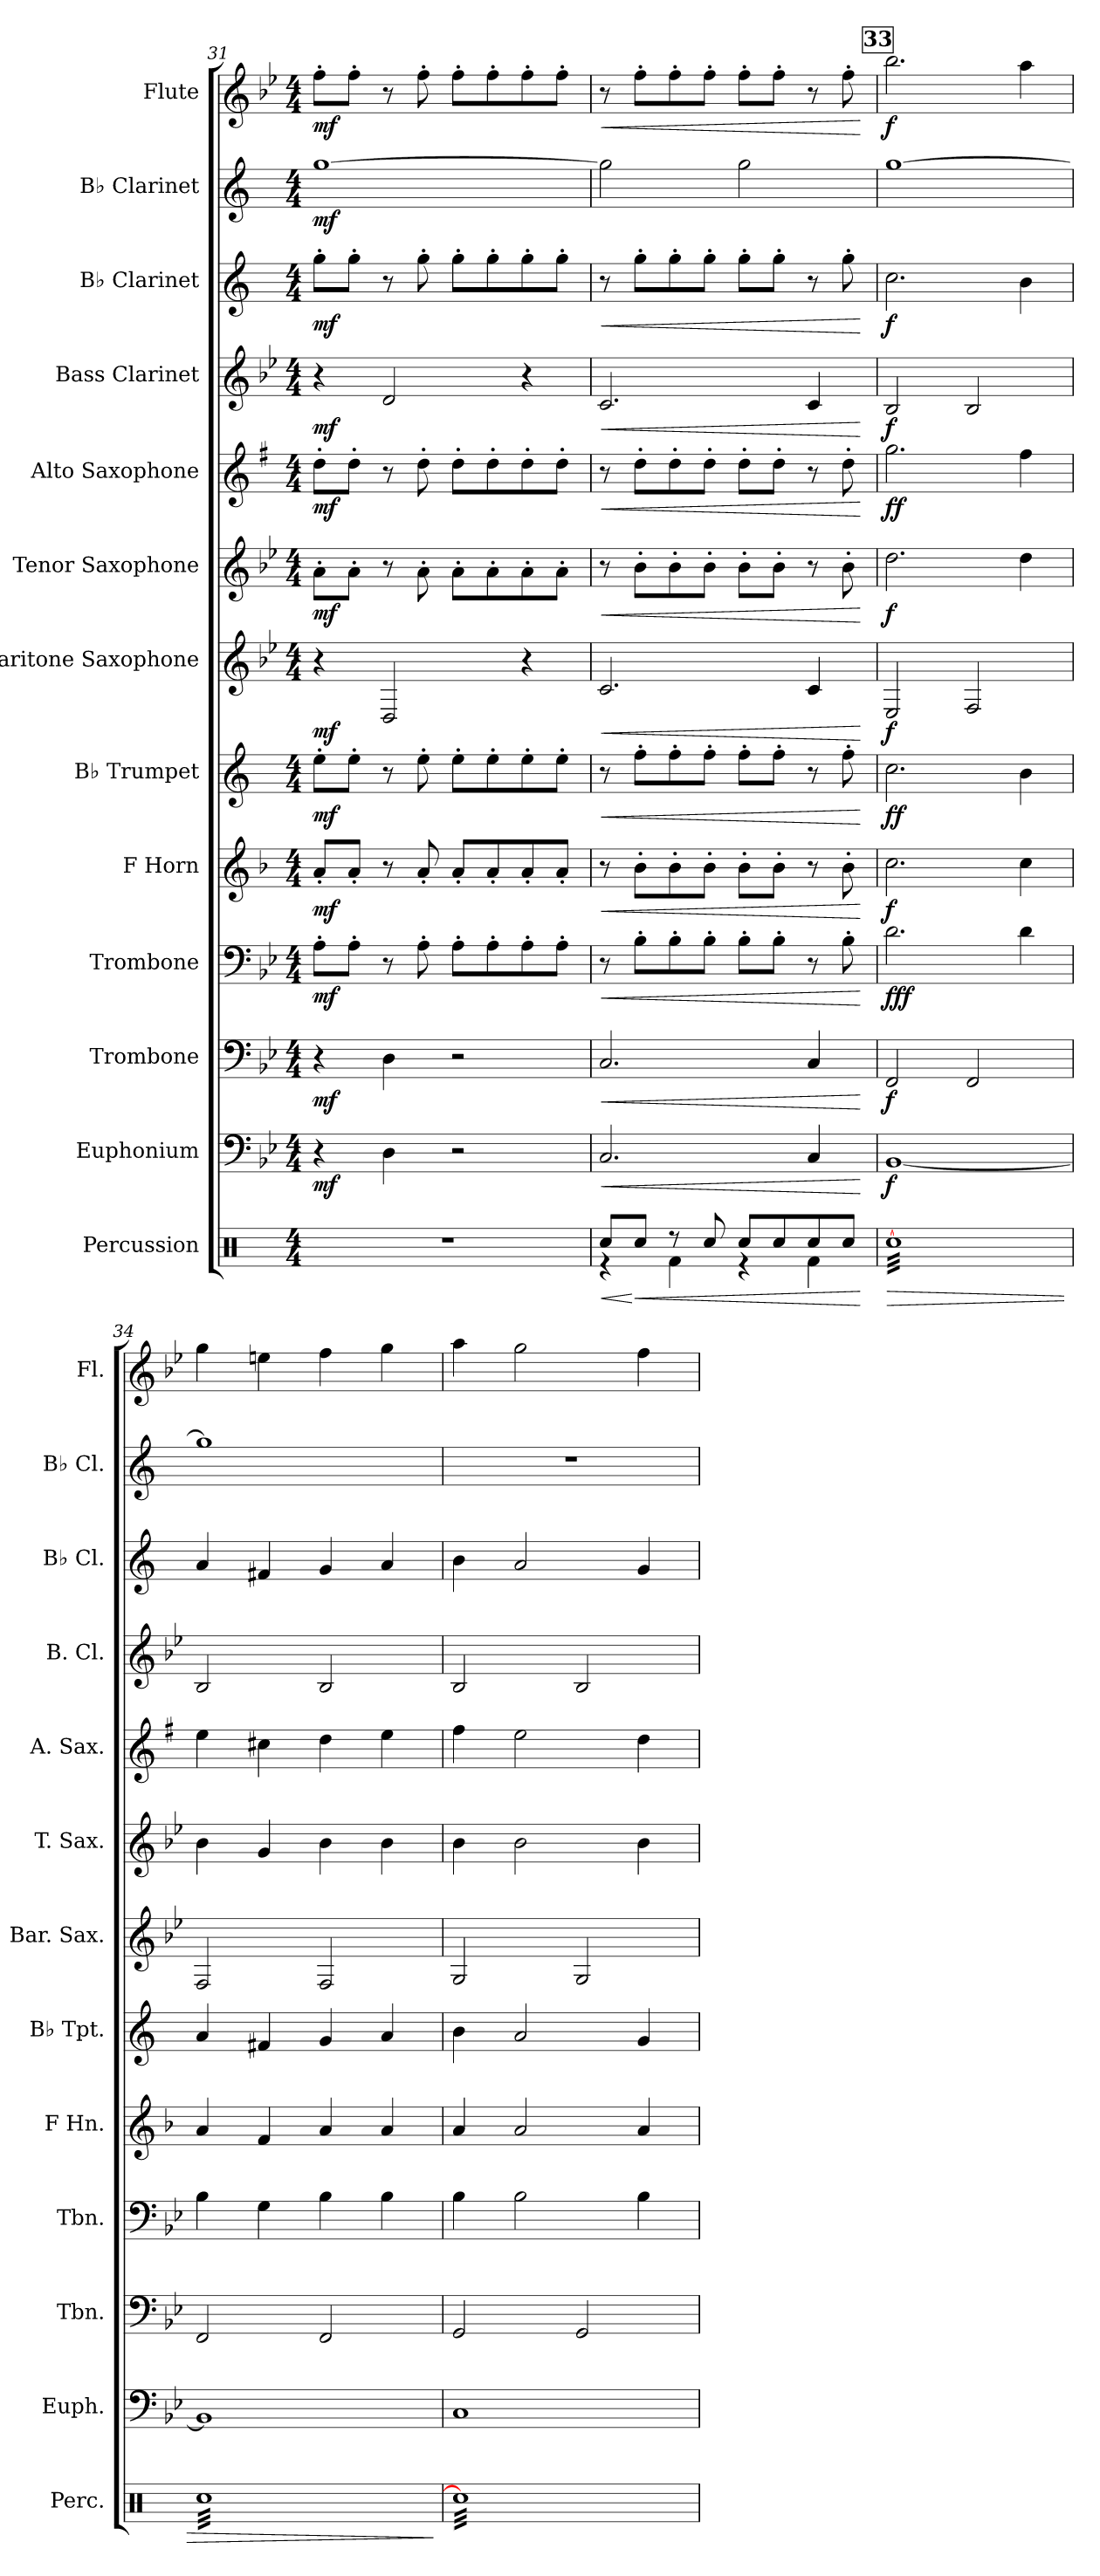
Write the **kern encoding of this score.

**kern	**dynam	**kern	**dynam	**kern	**dynam	**kern	**dynam	**kern	**dynam	**kern	**dynam	**kern	**dynam	**kern	**dynam	**kern	**dynam	**kern	**dynam	**kern	**dynam	**kern	**dynam	**kern	**dynam
*part13	*part13	*part12	*part12	*part11	*part11	*part10	*part10	*part9	*part9	*part8	*part8	*part7	*part7	*part6	*part6	*part5	*part5	*part4	*part4	*part3	*part3	*part2	*part2	*part1	*part1
*staff13	*staff13	*staff12	*staff12	*staff11	*staff11	*staff10	*staff10	*staff9	*staff9	*staff8	*staff8	*staff7	*staff7	*staff6	*staff6	*staff5	*staff5	*staff4	*staff4	*staff3	*staff3	*staff2	*staff2	*staff1	*staff1
*I"Percussion	*	*I"Euphonium	*	*I"Trombone	*	*I"Trombone	*	*I"F Horn	*	*I"B♭ Trumpet	*	*I"Baritone Saxophone	*	*I"Tenor Saxophone	*	*I"Alto Saxophone	*	*I"Bass Clarinet	*	*I"B♭ Clarinet	*	*I"B♭ Clarinet	*	*I"Flute	*
*I'Perc.	*	*I'Euph.	*	*I'Tbn.	*	*I'Tbn.	*	*I'F Hn.	*	*I'B♭ Tpt.	*	*I'Bar. Sax.	*	*I'T. Sax.	*	*I'A. Sax.	*	*I'B. Cl.	*	*I'B♭ Cl.	*	*I'B♭ Cl.	*	*I'Fl.	*
*clefX	*	*clefF4	*	*clefF4	*	*clefF4	*	*clefG2	*	*clefG2	*	*clefG2	*	*clefG2	*	*clefG2	*	*clefG2	*	*clefG2	*	*clefG2	*	*clefG2	*
*	*	*	*	*	*	*	*	*ITrd4c7	*	*ITrd1c2	*	*ITrd12c21	*	*ITrd8c14	*	*ITrd5c9	*	*ITrd8c14	*	*ITrd1c2	*	*ITrd1c2	*	*	*
*k[]	*	*k[b-e-]	*	*k[b-e-]	*	*k[b-e-]	*	*k[b-e-]	*	*k[b-e-]	*	*k[b-e-]	*	*k[b-e-]	*	*k[b-e-]	*	*k[b-e-]	*	*k[b-e-]	*	*k[b-e-]	*	*k[b-e-]	*
*M4/4	*	*M4/4	*	*M4/4	*	*M4/4	*	*M4/4	*	*M4/4	*	*M4/4	*	*M4/4	*	*M4/4	*	*M4/4	*	*M4/4	*	*M4/4	*	*M4/4	*
=31	=31	=31	=31	=31	=31	=31	=31	=31	=31	=31	=31	=31	=31	=31	=31	=31	=31	=31	=31	=31	=31	=31	=31	=31	=31
!	!	!	!LO:DY:b	!	!LO:DY:b	!	!LO:DY:b	!	!LO:DY:b	!	!LO:DY:b	!	!LO:DY:b	!	!LO:DY:b	!	!LO:DY:b	!	!LO:DY:b	!	!LO:DY:b	!	!LO:DY:b	!	!LO:DY:b
1r	.	4r	mf	4r	mf	8A'\L	mf	8d'/L	mf	8dd'\L	mf	4r	mf	8A'\L	mf	8f'\L	mf	4r	mf	8ff'\L	mf	[1ff	mf	8ff'\L	mf
.	.	.	.	.	.	8A'\J	.	8d'/J	.	8dd'\J	.	.	.	8A'\J	.	8f'\J	.	.	.	8ff'\J	.	.	.	8ff'\J	.
.	.	4D\	.	4D\	.	8r	.	8r	.	8r	.	2DD/	.	8r	.	8r	.	2D/	.	8r	.	.	.	8r	.
.	.	.	.	.	.	8A'\	.	8d'/	.	8dd'\	.	.	.	8A'\	.	8f'\	.	.	.	8ff'\	.	.	.	8ff'\	.
.	.	2r	.	2r	.	8A'\L	.	8d'/L	.	8dd'\L	.	.	.	8A'\L	.	8f'\L	.	.	.	8ff'\L	.	.	.	8ff'\L	.
.	.	.	.	.	.	8A'\	.	8d'/	.	8dd'\	.	.	.	8A'\	.	8f'\	.	.	.	8ff'\	.	.	.	8ff'\	.
.	.	.	.	.	.	8A'\	.	8d'/	.	8dd'\	.	4r	.	8A'\	.	8f'\	.	4r	.	8ff'\	.	.	.	8ff'\	.
.	.	.	.	.	.	8A'\J	.	8d'/J	.	8dd'\J	.	.	.	8A'\J	.	8f'\J	.	.	.	8ff'\J	.	.	.	8ff'\J	.
=32	=32	=32	=32	=32	=32	=32	=32	=32	=32	=32	=32	=32	=32	=32	=32	=32	=32	=32	=32	=32	=32	=32	=32	=32	=32
!	!LO:HP:b	!	!LO:HP:b	!	!LO:HP:b	!	!LO:HP:b	!	!LO:HP:b	!	!LO:HP:b	!	!LO:HP:b	!	!LO:HP:b	!	!LO:HP:b	!	!LO:HP:b	!	!LO:HP:b	!	!	!	!LO:HP:b
*^	*	*	*	*	*	*	*	*	*	*	*	*	*	*	*	*	*	*	*	*	*	*	*	*	*
8Rcc/L	4r	<	2.C/	<	2.C/	<	8r	<	8r	<	8r	<	2.C/	<	8r	<	8r	<	2.C/	<	8r	<	2ff\]	.	8r	<
!	!	!LO:HP:n=1:b	!	!	!	!	!	!	!	!	!	!	!	!	!	!	!	!	!	!	!	!	!	!	!	!
8Rcc/J	.	[ <	.	.	.	.	8B-'\L	.	8e-'\L	.	8ee-'\L	.	.	.	8B-'\L	.	8f'\L	.	.	.	8ff'\L	.	.	.	8ff'\L	.
8r	4Rf\	.	.	.	.	.	8B-'\	.	8e-'\	.	8ee-'\	.	.	.	8B-'\	.	8f'\	.	.	.	8ff'\	.	.	.	8ff'\	.
8Rcc/	.	.	.	.	.	.	8B-'\J	.	8e-'\J	.	8ee-'\J	.	.	.	8B-'\J	.	8f'\J	.	.	.	8ff'\J	.	.	.	8ff'\J	.
8Rcc/L	4r	.	.	.	.	.	8B-'\L	.	8e-'\L	.	8ee-'\L	.	.	.	8B-'\L	.	8f'\L	.	.	.	8ff'\L	.	2ff\	.	8ff'\L	.
8Rcc/	.	.	.	.	.	.	8B-'\J	.	8e-'\J	.	8ee-'\J	.	.	.	8B-'\J	.	8f'\J	.	.	.	8ff'\J	.	.	.	8ff'\J	.
8Rcc/	4Rf\	.	4C/	.	4C/	.	8r	.	8r	.	8r	.	4C/	.	8r	.	8r	.	4C/	.	8r	.	.	.	8r	.
8Rcc/J	.	.	.	.	.	.	8B-'\	.	8e-'\	.	8ee-'\	.	.	.	8B-'\	.	8f'\	.	.	.	8ff'\	.	.	.	8ff'\	.
*v	*v	*	*	*	*	*	*	*	*	*	*	*	*	*	*	*	*	*	*	*	*	*	*	*	*	*
.	[	.	[	.	[	.	[	.	[	.	[	.	[	.	[	.	[	.	[	.	[	.	.	.	[
!!LO:REH:place=s1:a:B:fs=14:t=33
=33	=33	=33	=33	=33	=33	=33	=33	=33	=33	=33	=33	=33	=33	=33	=33	=33	=33	=33	=33	=33	=33	=33	=33	=33	=33
!	!LO:HP:b	!	!LO:DY:b	!	!LO:DY:b	!	!LO:DY:b	!	!	!	!	!	!	!	!	!	!	!	!	!	!	!	!	!	!
!	!	!	!	!	!	!	!LO:DY:n=1:b	!	!	!	!	!	!	!	!	!	!	!	!	!	!	!	!	!	!
!	!	!	!	!	!	!	!LO:DY:n=2:b	!	!LO:DY:b	!	!LO:DY:b	!	!	!	!	!	!	!	!	!	!	!	!	!	!
!	!	!	!	!	!	!	!	!	!	!	!LO:DY:n=1:b	!	!LO:DY:b	!	!LO:DY:b	!	!LO:DY:b	!	!	!	!	!	!	!	!
!	!	!	!	!	!	!	!	!	!	!	!	!	!	!	!	!	!LO:DY:n=1:b	!	!LO:DY:b	!	!LO:DY:b	!	!	!	!LO:DY:b
*tremolo	*	*	*	*	*	*	*	*	*	*	*	*	*	*	*	*	*	*	*	*	*	*	*	*	*
[32RccLLL	>	[1BB-	f	2FF/	f	2.d\	f f f	2.f\	f	2.b-\	f f	2EE-/	f	2.d\	f	2.b-\	f f	2BB-/	f	2.b-\	f	[1ff	.	2.bb-\	f
32Rcc	.	.	.	.	.	.	.	.	.	.	.	.	.	.	.	.	.	.	.	.	.	.	.	.	.
32Rcc	.	.	.	.	.	.	.	.	.	.	.	.	.	.	.	.	.	.	.	.	.	.	.	.	.
32Rcc	.	.	.	.	.	.	.	.	.	.	.	.	.	.	.	.	.	.	.	.	.	.	.	.	.
32Rcc	.	.	.	.	.	.	.	.	.	.	.	.	.	.	.	.	.	.	.	.	.	.	.	.	.
32Rcc	.	.	.	.	.	.	.	.	.	.	.	.	.	.	.	.	.	.	.	.	.	.	.	.	.
32Rcc	.	.	.	.	.	.	.	.	.	.	.	.	.	.	.	.	.	.	.	.	.	.	.	.	.
32Rcc	.	.	.	.	.	.	.	.	.	.	.	.	.	.	.	.	.	.	.	.	.	.	.	.	.
32Rcc	.	.	.	.	.	.	.	.	.	.	.	.	.	.	.	.	.	.	.	.	.	.	.	.	.
32Rcc	.	.	.	.	.	.	.	.	.	.	.	.	.	.	.	.	.	.	.	.	.	.	.	.	.
32Rcc	.	.	.	.	.	.	.	.	.	.	.	.	.	.	.	.	.	.	.	.	.	.	.	.	.
32Rcc	.	.	.	.	.	.	.	.	.	.	.	.	.	.	.	.	.	.	.	.	.	.	.	.	.
32Rcc	.	.	.	.	.	.	.	.	.	.	.	.	.	.	.	.	.	.	.	.	.	.	.	.	.
32Rcc	.	.	.	.	.	.	.	.	.	.	.	.	.	.	.	.	.	.	.	.	.	.	.	.	.
32Rcc	.	.	.	.	.	.	.	.	.	.	.	.	.	.	.	.	.	.	.	.	.	.	.	.	.
32Rcc	.	.	.	.	.	.	.	.	.	.	.	.	.	.	.	.	.	.	.	.	.	.	.	.	.
32Rcc	.	.	.	2FF/	.	.	.	.	.	.	.	2FF/	.	.	.	.	.	2BB-/	.	.	.	.	.	.	.
32Rcc	.	.	.	.	.	.	.	.	.	.	.	.	.	.	.	.	.	.	.	.	.	.	.	.	.
32Rcc	.	.	.	.	.	.	.	.	.	.	.	.	.	.	.	.	.	.	.	.	.	.	.	.	.
32Rcc	.	.	.	.	.	.	.	.	.	.	.	.	.	.	.	.	.	.	.	.	.	.	.	.	.
32Rcc	.	.	.	.	.	.	.	.	.	.	.	.	.	.	.	.	.	.	.	.	.	.	.	.	.
32Rcc	.	.	.	.	.	.	.	.	.	.	.	.	.	.	.	.	.	.	.	.	.	.	.	.	.
32Rcc	.	.	.	.	.	.	.	.	.	.	.	.	.	.	.	.	.	.	.	.	.	.	.	.	.
32Rcc	.	.	.	.	.	.	.	.	.	.	.	.	.	.	.	.	.	.	.	.	.	.	.	.	.
32Rcc	.	.	.	.	.	4d\	.	4f\	.	4a\	.	.	.	4d\	.	4a\	.	.	.	4a\	.	.	.	4aa\	.
32Rcc	.	.	.	.	.	.	.	.	.	.	.	.	.	.	.	.	.	.	.	.	.	.	.	.	.
32Rcc	.	.	.	.	.	.	.	.	.	.	.	.	.	.	.	.	.	.	.	.	.	.	.	.	.
32Rcc	.	.	.	.	.	.	.	.	.	.	.	.	.	.	.	.	.	.	.	.	.	.	.	.	.
32Rcc	.	.	.	.	.	.	.	.	.	.	.	.	.	.	.	.	.	.	.	.	.	.	.	.	.
32Rcc	.	.	.	.	.	.	.	.	.	.	.	.	.	.	.	.	.	.	.	.	.	.	.	.	.
32Rcc	.	.	.	.	.	.	.	.	.	.	.	.	.	.	.	.	.	.	.	.	.	.	.	.	.
32RccJJJ	.	.	.	.	.	.	.	.	.	.	.	.	.	.	.	.	.	.	.	.	.	.	.	.	.
!!LO:PB:g=z
=34	=34	=34	=34	=34	=34	=34	=34	=34	=34	=34	=34	=34	=34	=34	=34	=34	=34	=34	=34	=34	=34	=34	=34	=34	=34
32RccLLL	.	1BB-]	.	2FF/	.	4B-\	.	4d/	.	4g/	.	2FF/	.	4B-\	.	4g\	.	2BB-/	.	4g/	.	1ff]	.	4gg\	.
32Rcc	.	.	.	.	.	.	.	.	.	.	.	.	.	.	.	.	.	.	.	.	.	.	.	.	.
32Rcc	.	.	.	.	.	.	.	.	.	.	.	.	.	.	.	.	.	.	.	.	.	.	.	.	.
32Rcc	.	.	.	.	.	.	.	.	.	.	.	.	.	.	.	.	.	.	.	.	.	.	.	.	.
32Rcc	.	.	.	.	.	.	.	.	.	.	.	.	.	.	.	.	.	.	.	.	.	.	.	.	.
32Rcc	.	.	.	.	.	.	.	.	.	.	.	.	.	.	.	.	.	.	.	.	.	.	.	.	.
32Rcc	.	.	.	.	.	.	.	.	.	.	.	.	.	.	.	.	.	.	.	.	.	.	.	.	.
32Rcc	.	.	.	.	.	.	.	.	.	.	.	.	.	.	.	.	.	.	.	.	.	.	.	.	.
32Rcc	.	.	.	.	.	4G\	.	4B-/	.	4en/	.	.	.	4G/	.	4en\	.	.	.	4en/	.	.	.	4een\	.
32Rcc	.	.	.	.	.	.	.	.	.	.	.	.	.	.	.	.	.	.	.	.	.	.	.	.	.
32Rcc	.	.	.	.	.	.	.	.	.	.	.	.	.	.	.	.	.	.	.	.	.	.	.	.	.
32Rcc	.	.	.	.	.	.	.	.	.	.	.	.	.	.	.	.	.	.	.	.	.	.	.	.	.
32Rcc	.	.	.	.	.	.	.	.	.	.	.	.	.	.	.	.	.	.	.	.	.	.	.	.	.
32Rcc	.	.	.	.	.	.	.	.	.	.	.	.	.	.	.	.	.	.	.	.	.	.	.	.	.
32Rcc	.	.	.	.	.	.	.	.	.	.	.	.	.	.	.	.	.	.	.	.	.	.	.	.	.
32Rcc	.	.	.	.	.	.	.	.	.	.	.	.	.	.	.	.	.	.	.	.	.	.	.	.	.
32Rcc	.	.	.	2FF/	.	4B-\	.	4d/	.	4f/	.	2FF/	.	4B-\	.	4f\	.	2BB-/	.	4f/	.	.	.	4ff\	.
32Rcc	.	.	.	.	.	.	.	.	.	.	.	.	.	.	.	.	.	.	.	.	.	.	.	.	.
32Rcc	.	.	.	.	.	.	.	.	.	.	.	.	.	.	.	.	.	.	.	.	.	.	.	.	.
32Rcc	.	.	.	.	.	.	.	.	.	.	.	.	.	.	.	.	.	.	.	.	.	.	.	.	.
32Rcc	.	.	.	.	.	.	.	.	.	.	.	.	.	.	.	.	.	.	.	.	.	.	.	.	.
32Rcc	.	.	.	.	.	.	.	.	.	.	.	.	.	.	.	.	.	.	.	.	.	.	.	.	.
32Rcc	.	.	.	.	.	.	.	.	.	.	.	.	.	.	.	.	.	.	.	.	.	.	.	.	.
32Rcc	.	.	.	.	.	.	.	.	.	.	.	.	.	.	.	.	.	.	.	.	.	.	.	.	.
32Rcc	.	.	.	.	.	4B-\	.	4d/	.	4g/	.	.	.	4B-\	.	4g\	.	.	.	4g/	.	.	.	4gg\	.
32Rcc	.	.	.	.	.	.	.	.	.	.	.	.	.	.	.	.	.	.	.	.	.	.	.	.	.
32Rcc	.	.	.	.	.	.	.	.	.	.	.	.	.	.	.	.	.	.	.	.	.	.	.	.	.
32Rcc	.	.	.	.	.	.	.	.	.	.	.	.	.	.	.	.	.	.	.	.	.	.	.	.	.
32Rcc	.	.	.	.	.	.	.	.	.	.	.	.	.	.	.	.	.	.	.	.	.	.	.	.	.
32Rcc	.	.	.	.	.	.	.	.	.	.	.	.	.	.	.	.	.	.	.	.	.	.	.	.	.
32Rcc	.	.	.	.	.	.	.	.	.	.	.	.	.	.	.	.	.	.	.	.	.	.	.	.	.
32RccJJJ	.	.	.	.	.	.	.	.	.	.	.	.	.	.	.	.	.	.	.	.	.	.	.	.	.
.	]	.	.	.	.	.	.	.	.	.	.	.	.	.	.	.	.	.	.	.	.	.	.	.	.
=35	=35	=35	=35	=35	=35	=35	=35	=35	=35	=35	=35	=35	=35	=35	=35	=35	=35	=35	=35	=35	=35	=35	=35	=35	=35
32Rcc]LLL	.	1C	.	2GG/	.	4B-\	.	4d/	.	4a\	.	2GG/	.	4B-\	.	4a\	.	2BB-/	.	4a\	.	1r	.	4aa\	.
32Rcc	.	.	.	.	.	.	.	.	.	.	.	.	.	.	.	.	.	.	.	.	.	.	.	.	.
32Rcc	.	.	.	.	.	.	.	.	.	.	.	.	.	.	.	.	.	.	.	.	.	.	.	.	.
32Rcc	.	.	.	.	.	.	.	.	.	.	.	.	.	.	.	.	.	.	.	.	.	.	.	.	.
32Rcc	.	.	.	.	.	.	.	.	.	.	.	.	.	.	.	.	.	.	.	.	.	.	.	.	.
32Rcc	.	.	.	.	.	.	.	.	.	.	.	.	.	.	.	.	.	.	.	.	.	.	.	.	.
32Rcc	.	.	.	.	.	.	.	.	.	.	.	.	.	.	.	.	.	.	.	.	.	.	.	.	.
32Rcc	.	.	.	.	.	.	.	.	.	.	.	.	.	.	.	.	.	.	.	.	.	.	.	.	.
32Rcc	.	.	.	.	.	2B-\	.	2d/	.	2g/	.	.	.	2B-\	.	2g\	.	.	.	2g/	.	.	.	2gg\	.
32Rcc	.	.	.	.	.	.	.	.	.	.	.	.	.	.	.	.	.	.	.	.	.	.	.	.	.
32Rcc	.	.	.	.	.	.	.	.	.	.	.	.	.	.	.	.	.	.	.	.	.	.	.	.	.
32Rcc	.	.	.	.	.	.	.	.	.	.	.	.	.	.	.	.	.	.	.	.	.	.	.	.	.
32Rcc	.	.	.	.	.	.	.	.	.	.	.	.	.	.	.	.	.	.	.	.	.	.	.	.	.
32Rcc	.	.	.	.	.	.	.	.	.	.	.	.	.	.	.	.	.	.	.	.	.	.	.	.	.
32Rcc	.	.	.	.	.	.	.	.	.	.	.	.	.	.	.	.	.	.	.	.	.	.	.	.	.
32Rcc	.	.	.	.	.	.	.	.	.	.	.	.	.	.	.	.	.	.	.	.	.	.	.	.	.
32Rcc	.	.	.	2GG/	.	.	.	.	.	.	.	2GG/	.	.	.	.	.	2BB-/	.	.	.	.	.	.	.
32Rcc	.	.	.	.	.	.	.	.	.	.	.	.	.	.	.	.	.	.	.	.	.	.	.	.	.
32Rcc	.	.	.	.	.	.	.	.	.	.	.	.	.	.	.	.	.	.	.	.	.	.	.	.	.
32Rcc	.	.	.	.	.	.	.	.	.	.	.	.	.	.	.	.	.	.	.	.	.	.	.	.	.
32Rcc	.	.	.	.	.	.	.	.	.	.	.	.	.	.	.	.	.	.	.	.	.	.	.	.	.
32Rcc	.	.	.	.	.	.	.	.	.	.	.	.	.	.	.	.	.	.	.	.	.	.	.	.	.
32Rcc	.	.	.	.	.	.	.	.	.	.	.	.	.	.	.	.	.	.	.	.	.	.	.	.	.
32Rcc	.	.	.	.	.	.	.	.	.	.	.	.	.	.	.	.	.	.	.	.	.	.	.	.	.
32Rcc	.	.	.	.	.	4B-\	.	4d/	.	4f/	.	.	.	4B-\	.	4f\	.	.	.	4f/	.	.	.	4ff\	.
32Rcc	.	.	.	.	.	.	.	.	.	.	.	.	.	.	.	.	.	.	.	.	.	.	.	.	.
32Rcc	.	.	.	.	.	.	.	.	.	.	.	.	.	.	.	.	.	.	.	.	.	.	.	.	.
32Rcc	.	.	.	.	.	.	.	.	.	.	.	.	.	.	.	.	.	.	.	.	.	.	.	.	.
32Rcc	.	.	.	.	.	.	.	.	.	.	.	.	.	.	.	.	.	.	.	.	.	.	.	.	.
32Rcc	.	.	.	.	.	.	.	.	.	.	.	.	.	.	.	.	.	.	.	.	.	.	.	.	.
32Rcc	.	.	.	.	.	.	.	.	.	.	.	.	.	.	.	.	.	.	.	.	.	.	.	.	.
32RccJJJ	.	.	.	.	.	.	.	.	.	.	.	.	.	.	.	.	.	.	.	.	.	.	.	.	.
*Xtremolo	*	*	*	*	*	*	*	*	*	*	*	*	*	*	*	*	*	*	*	*	*	*	*	*	*
=	=	=	=	=	=	=	=	=	=	=	=	=	=	=	=	=	=	=	=	=	=	=	=	=	=
*-	*-	*-	*-	*-	*-	*-	*-	*-	*-	*-	*-	*-	*-	*-	*-	*-	*-	*-	*-	*-	*-	*-	*-	*-	*-
